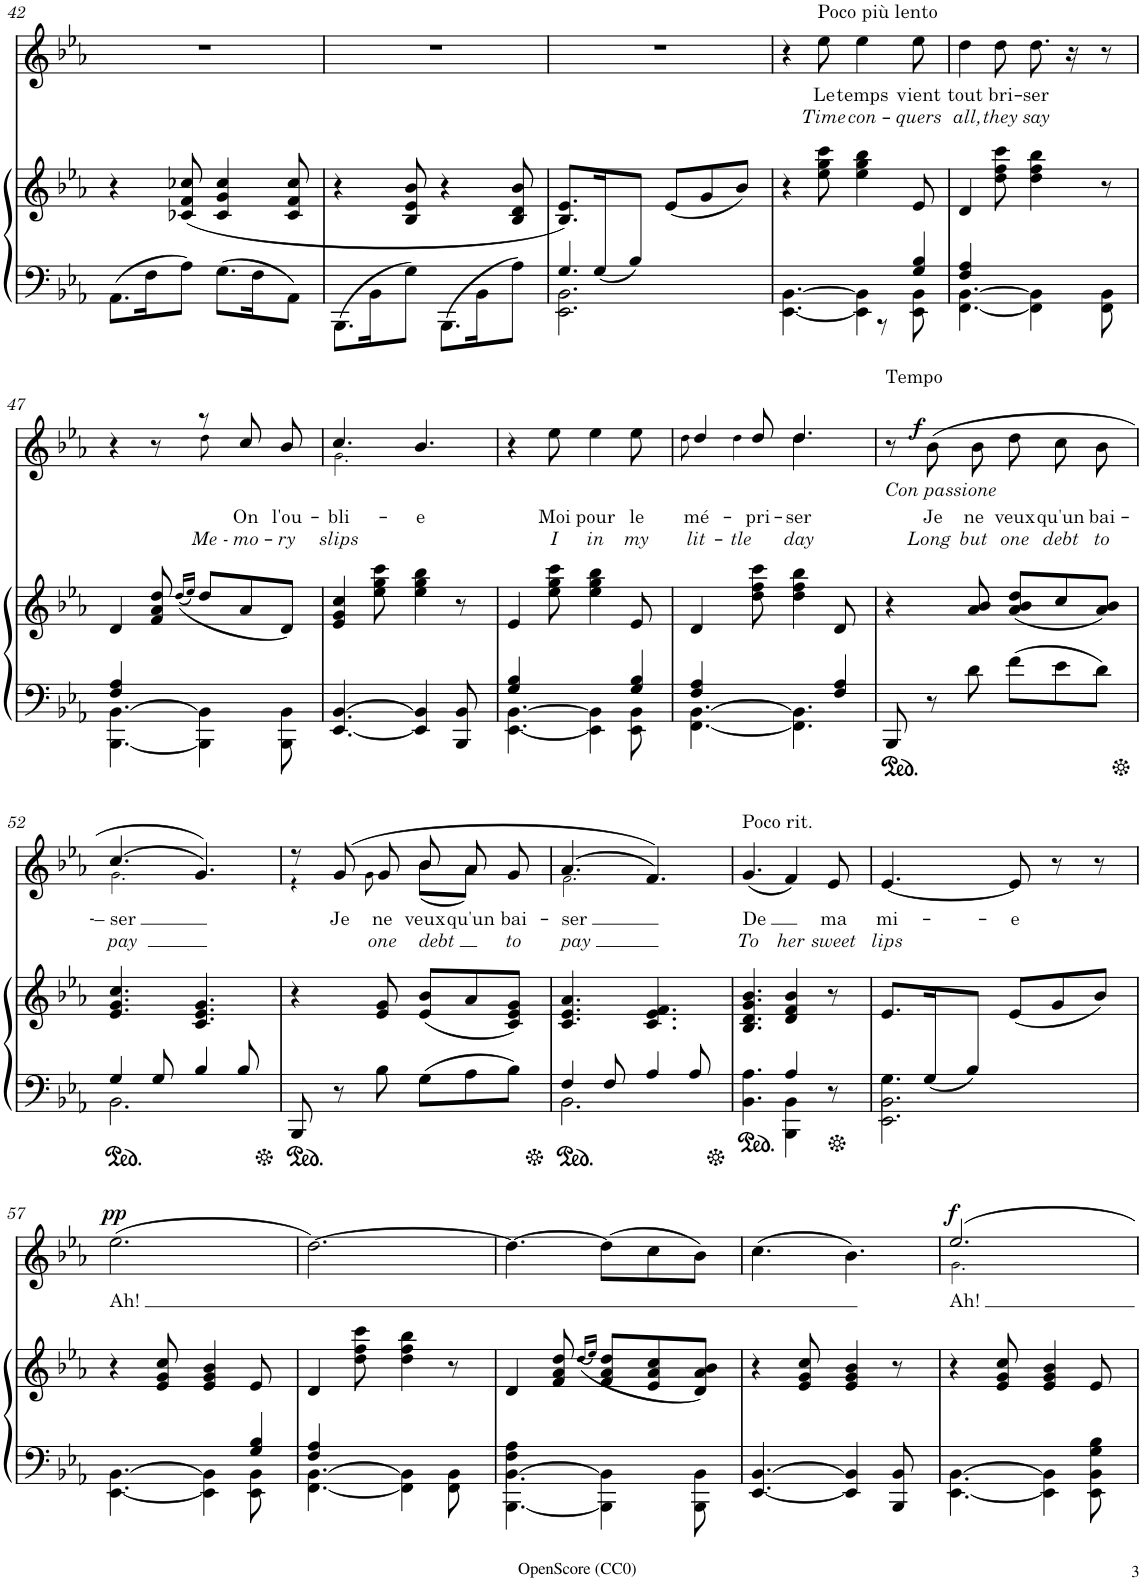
**kern	**kern	**kern	**text	**text	**dynam
*part2	*part2	*part1	*part1	*part1	*part1
*staff3	*staff2	*staff1	*staff1	*staff1	*staff1
*I"Piano	*	*I"Chant Voice	*	*	*
*I'Pno	*	*	*	*	*
!!LO:PB:g=z
*clefF4	*clefG2	*clefG2	*	*	*
*k[b-e-a-]	*k[b-e-a-]	*k[b-e-a-]	*	*	*
*M6/8	*M6/8	*M6/8	*	*	*
=42	=42	=42	=42	=42	=42
8.AA-\L	4r	2.r	.	.	.
16F\K	.	.	.	.	.
8A-\J	(8c-X/ 8f/ 8cc-X/	.	.	.	.
8.G\L	4c-/ 4g/ 4cc-/	.	.	.	.
16F\K	.	.	.	.	.
8AA-\J	8c-/ 8f/ 8cc-/	.	.	.	.
=43	=43	=43	=43	=43	=43
8.BBB-\L	4r	2.r	.	.	.
16BB-\K	.	.	.	.	.
8G\J	8B-/ 8e-/ 8b-/	.	.	.	.
8.BBB-\L	4r	.	.	.	.
16BB-\K	.	.	.	.	.
8A-\J	8B-/ 8d/ 8b-/	.	.	.	.
=44	=44	=44	=44	=44	=44
*^	*	*	*	*	*
*	*^	*	*	*	*	*
8.ryy	2.EE-\ 2.BB-\	8.G/	8.B-/ 8.e-/L)	2.r	.	.	.
16G/K	.	2ryy	8.ryy	.	.	.	.
8B-/J	.	.	.	.	.	.	.
4.ryy	.	.	(8e-/L	.	.	.	.
.	.	.	8g/	.	.	.	.
.	.	.	8b-/J)	.	.	.	.
.	.	16ryy	.	.	.	.	.
*	*v	*v	*	*	*	*	*
=45	=45	=45	=45	=45	=45	=45
[4.EE-\ [>4.BB-\	2ryy	4r	4r	.	.	.
!	!	!	!LO:TX:a:t=Poco più lento	!	!	!
!	!	!	!	!LO:LY:b	!LO:LY:b	!
.	.	8ee-\ 8gg\ 8ccc\	8ee-\	Le	Time	.
!	!	!	!	!LO:LY:b	!LO:LY:b	!
4EE-\] 4BB-\]	.	4ee-\ 4gg\ 4bb-\	4ee-\	temps	con-	.
.	8r	.	.	.	.	.
!	!	!	!	!LO:LY:b	!LO:LY:b	!
8EE-\ 8BB-\	8G/ 8B-/	8e-/	8ee-\	vient	-quers	.
=46	=46	=46	=46	=46	=46	=46
!	!	!	!	!LO:LY:b	!LO:LY:b	!
[4.FF\ [>4.BB-\	4F/ 4A-/	4d/	4dd\	tout	all,	.
!	!	!	!	!LO:LY:b	!LO:LY:b	!
.	2ryy	8dd\ 8ff\ 8ccc\	8dd\	bri-	they	.
!	!	!	!	!LO:LY:b	!LO:LY:b	!
4FF\] 4BB-\]	.	4dd\ 4ff\ 4bb-\	8.dd\	-ser	say	.
.	.	.	16r	.	.	.
8FF\ 8BB-\	.	8r	8r	.	.	.
!!LO:LB:g=z
=47	=47	=47	=47	=47	=47	=47
*	*	*	*^	*	*	*
[4.BBB-\ [>4.BB-\	4F/ 4A-/	4d/	4r	4ryy	.	.	.
.	2ryy	8f/ 8a-/ 8dd/	8r	8ryy	.	.	.
.	.	((16qdd/LL	.	.	.	.	.
.	.	16qee-/JJ)	.	.	.	.	.
!	!	!	!	!	!	!LO:LY:b	!
4BBB-\] 4BB-\]	.	8dd/L	8r	8dd\	.	Me -	.
!	!	!	!	!	!LO:LY:b	!LO:LY:b	!
.	.	8a-/	8cc/	8ryy	On	mo-	.
!	!	!	!	!	!LO:LY:b	!LO:LY:b	!
8BBB-\ 8BB-\	.	8d/J)	8b-/	8ryy	l'ou-	-ry	.
*v	*v	*	*	*	*	*	*
=48	=48	=48	=48	=48	=48	=48
!	!	!	!	!LO:LY:b	!LO:LY:b	!
[4.EE-/ [>4.BB-/	4e-/ 4g/ 4cc/	4.cc/	2.g\	-bli-	slips	.
.	8ee-\ 8gg\ 8ccc\	.	.	.	.	.
!	!	!	!	!LO:LY:b	!	!
4EE-/] 4BB-/]	4ee-\ 4gg\ 4bb-\	4.b-/	.	-e	.	.
8BBB-/ 8BB-/	8r	.	.	.	.	.
*	*	*v	*v	*	*	*
=49	=49	=49	=49	=49	=49
*^	*	*	*	*	*
[4.EE-\ [>4.BB-\	4G/ 4B-/	4e-/	4r	.	.	.
!	!	!	!	!LO:LY:b	!LO:LY:b	!
.	4.ryy	8ee-\ 8gg\ 8ccc\	8ee-\	Moi	I	.
!	!	!	!	!LO:LY:b	!LO:LY:b	!
4EE-\] 4BB-\]	.	4ee-\ 4gg\ 4bb-\	4ee-\	pour	in	.
!	!	!	!	!LO:LY:b	!LO:LY:b	!
8EE-\ 8BB-\	8G/ 8B-/	8e-/	8ee-\	le	my	.
=50	=50	=50	=50	=50	=50	=50
!	!	!	!	!LO:LY:b	!LO:LY:b	!
*	*	*	*^	*	*	*
[4.FF\ [>4.BB-\	4F/ 4A-/	4d/	4dd/	8dd\	mé-	lit-	.
.	.	.	.	4dd\	.	.	.
!	!	!	!	!	!LO:LY:b	!LO:LY:b	!
.	4.ryy	8dd\ 8ff\ 8ccc\	8dd/	.	-pri-	-tle	.
!	!	!	!	!	!LO:LY:b	!LO:LY:b	!
4.FF\] 4.BB-\]	.	4dd\ 4ff\ 4bb-\	4.dd/	4.dd\	-ser	day	.
.	8F/ 8A-/	8d/	.	.	.	.	.
*	*	*	*v	*v	*	*	*
=51	=51	=51	=51	=51	=51	=51
!	!	!	!LO:TX:a:t=Tempo	!	!	!
!	!	!	!LO:TX:b:i:t=Con passione	!	!	!
*v	*v	*	*	*	*	*
8BBB-/	4r	8r	.	.	.
!	!	!	!LO:LY:b	!LO:LY:b	!LO:DY:a
8r	.	(8b-\	Je	Long	f
!	!	!	!LO:LY:b	!LO:LY:b	!
8d\	8a-/ 8b-/	8d\	ne	but	.
!	!	!	!LO:LY:b	!LO:LY:b	!
8f\L	(8a-/ 8b-/ 8dd/L	8dd\	veux	one	.
!	!	!	!LO:LY:b	!LO:LY:b	!
8e-\	8cc/	8cc\	qu'un	debt	.
!	!	!	!LO:LY:b	!LO:LY:b	!
8d\J	8a-/ 8b-/J)	8b-\	bai-	to	.
!!LO:LB:g=z
=52	=52	=52	=52	=52	=52
*^	*	*	*	*	*
!	!	!	!	!LO:LY:b	!LO:LY:b	!
*	*	*	*^	*	*	*
4G/	2.BB-\	4.e-/ 4.g/ 4.cc/	(4.cc/	2.g\	-– ser	pay	.
8G/	.	.	.	.	.	.	.
4B-/	.	4.c/ 4.e-/ 4.g/	4.g/))	.	.	.	.
8B-/	.	.	.	.	.	.	.
*v	*v	*	*	*	*	*	*
=53	=53	=53	=53	=53	=53	=53
8BBB-/	4r	8r	4r	.	.	.
!	!	!	!	!LO:LY:b	!	!
8r	.	(8g/	.	Je	.	.
!	!	!	!	!LO:LY:b	!LO:LY:b	!
8B-\	8e-/ 8g/	8g/	8g\	ne	one	.
!	!	!	!	!LO:LY:b	!LO:LY:b	!
8G\L	(8e-/ 8b-/L	8b-/	(8b-\L	veux	debt	.
!	!	!	!	!LO:LY:b	!	!
8A-\	8a-/	8a-/	8a-\J)	qu'un	.	.
!	!	!	!	!LO:LY:b	!LO:LY:b	!
8B-\J	8c/ 8e-/ 8g/J)	8g/	8ryy	bai-	to	.
=54	=54	=54	=54	=54	=54	=54
*^	*	*	*	*	*	*
!	!	!	!	!	!LO:LY:b	!LO:LY:b	!
4F/	2.BB-\	4.c/ 4.e-/ 4.a-/	(4.a-/	2.f\	-ser	pay	.
8F/	.	.	.	.	.	.	.
4A-/	.	4.c/ 4.e-/ 4.f/	4.f/))	.	.	.	.
8A-/	.	.	.	.	.	.	.
*	*	*	*v	*v	*	*	*
=55	=55	=55	=55	=55	=55	=55
!	!	!	!LO:TX:a:t=Poco rit.	!	!	!
!	!	!	!	!LO:LY:b	!LO:LY:b	!
4.BB-\ 4.A-\	4.ryy	4.B-/ 4.d/ 4.g/ 4.b-/	(4.g/	De	To	.
!	!	!	!	!	!LO:LY:b	!
4BBB-\ 4BB-\	4A-/	4d/ 4f/ 4b-/	4f/)	.	her	.
!	!	!	!	!LO:LY:b	!LO:LY:b	!
8r	8ryy	8r	8e-/	ma	sweet	.
=56	=56	=56	=56	=56	=56	=56
*	*^	*	*	*	*	*
!	!	!	!	!	!LO:LY:b	!LO:LY:b	!
8.ryy	8.G\	2.EE-\ 2.BB-\	8.e-/L	[4.e-/	mi-	lips	.
16G/K	2ryy	.	8.ryy	.	.	.	.
8B-/J	.	.	.	.	.	.	.
!	!	!	!	!	!LO:LY:b	!	!
4.ryy	.	.	(<8e-/L	8e-/]	-e	.	.
.	.	.	8g/	8r	.	.	.
.	.	.	8b-/J)	8r	.	.	.
.	16ryy	.	.	.	.	.	.
*	*v	*v	*	*	*	*	*
!!LO:LB:g=z
=57	=57	=57	=57	=57	=57	=57
!	!	!	!	!LO:LY:b	!	!LO:DY:a
[4.EE-\ [>4.BB-\	8ryy	4r	(2.ee-\	Ah!	.	pp
*v	*v	*	*	*	*	*
.	8e-/ 8g/ 8cc/	.	.	.	.
4EE-\] 4BB-\]	4e-/ 4g/ 4b-/	.	.	.	.
*^	*	*	*	*	*
8EE-\ 8BB-\	8G/ 8B-/	8e-/	.	.	.	.
=58	=58	=58	=58	=58	=58	=58
[4.FF\ [>4.BB-\	4F/ 4A-/	4d/	[2.dd\)	.	.	.
.	2ryy	8dd\ 8ff\ 8ccc\	.	.	.	.
4FF\] 4BB-\]	.	4dd\ 4ff\ 4bb-\	.	.	.	.
8FF\ 8BB-\	.	8r	.	.	.	.
=59	=59	=59	=59	=59	=59	=59
4F\ 4A-\	[4.BBB-\ [4.BB-\	4d/	4.dd\_	.	.	.
2ryy	.	8f/ 8a-/ 8dd/	.	.	.	.
.	.	((16qdd/LL	.	.	.	.
.	.	16qee-/JJ)	.	.	.	.
.	4BBB-\] 4BB-\]	8f/ 8a-/ 8dd/L	(8dd\L]	.	.	.
.	.	8e-/ 8a-/ 8cc/	8cc\	.	.	.
.	8BBB-\ 8BB-\	8d/ 8a-/ 8b-/J)	8b-\J)	.	.	.
*v	*v	*	*	*	*	*
=60	=60	=60	=60	=60	=60
[4.EE-/ [4.BB-/	4r	(4.cc\	.	.	.
.	8e-/ 8g/ 8cc/	.	.	.	.
4EE-/] 4BB-/]	4e-/ 4g/ 4b-/	4.b-\)	.	.	.
8BBB-/ 8BB-/	8r	.	.	.	.
=61	=61	=61	=61	=61	=61
*^	*	*	*	*	*
!	!	!	!	!LO:LY:b	!	!LO:DY:a
*	*	*	*^	*	*	*
8ryy	[4.EE-\ [4.BB-\	4r	2.ee-/	2.g\	Ah!	.	f
.	.	8e-/ 8g/ 8cc/	.	.	.	.	.
.	4EE-\] 4BB-\]	4e-/ 4g/ 4b-/	.	.	.	.	.
8G\ 8B-\	8EE-\ 8BB-\	8e-/	.	.	.	.	.
*v	*v	*	*v	*v	*	*	*
=	=	=	=	=	=
*-	*-	*-	*-	*-	*-
